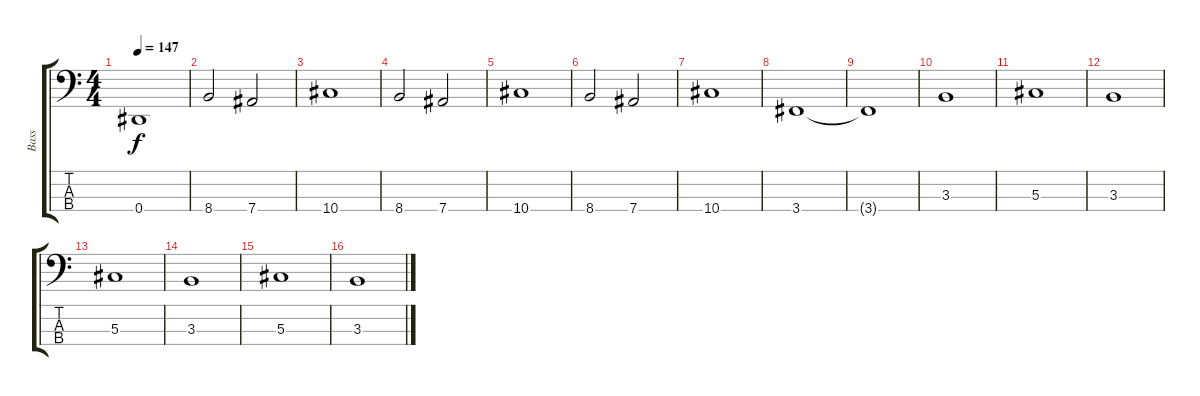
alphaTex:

\track ("Bass" "Bass") {instrument electricbasspick}
\staff {score tabs}
\tuning (Gb2 Db2 Ab1 Eb1) {hide}
\ts (4 4)
\tempo 147
\clef f4
\ks c
0.4{t}.1{dy f} |
8.4.2 7.4.2 |
10.4.1 |
8.4.2 7.4.2 |
10.4.1 |
8.4.2 7.4.2 |
10.4.1 |
3.4.1 |
3.4{t}.1 |
3.3.1 |
5.3.1 |
3.3.1 |
5.3.1 |
3.3.1 |
5.3.1 |
3.3.1
